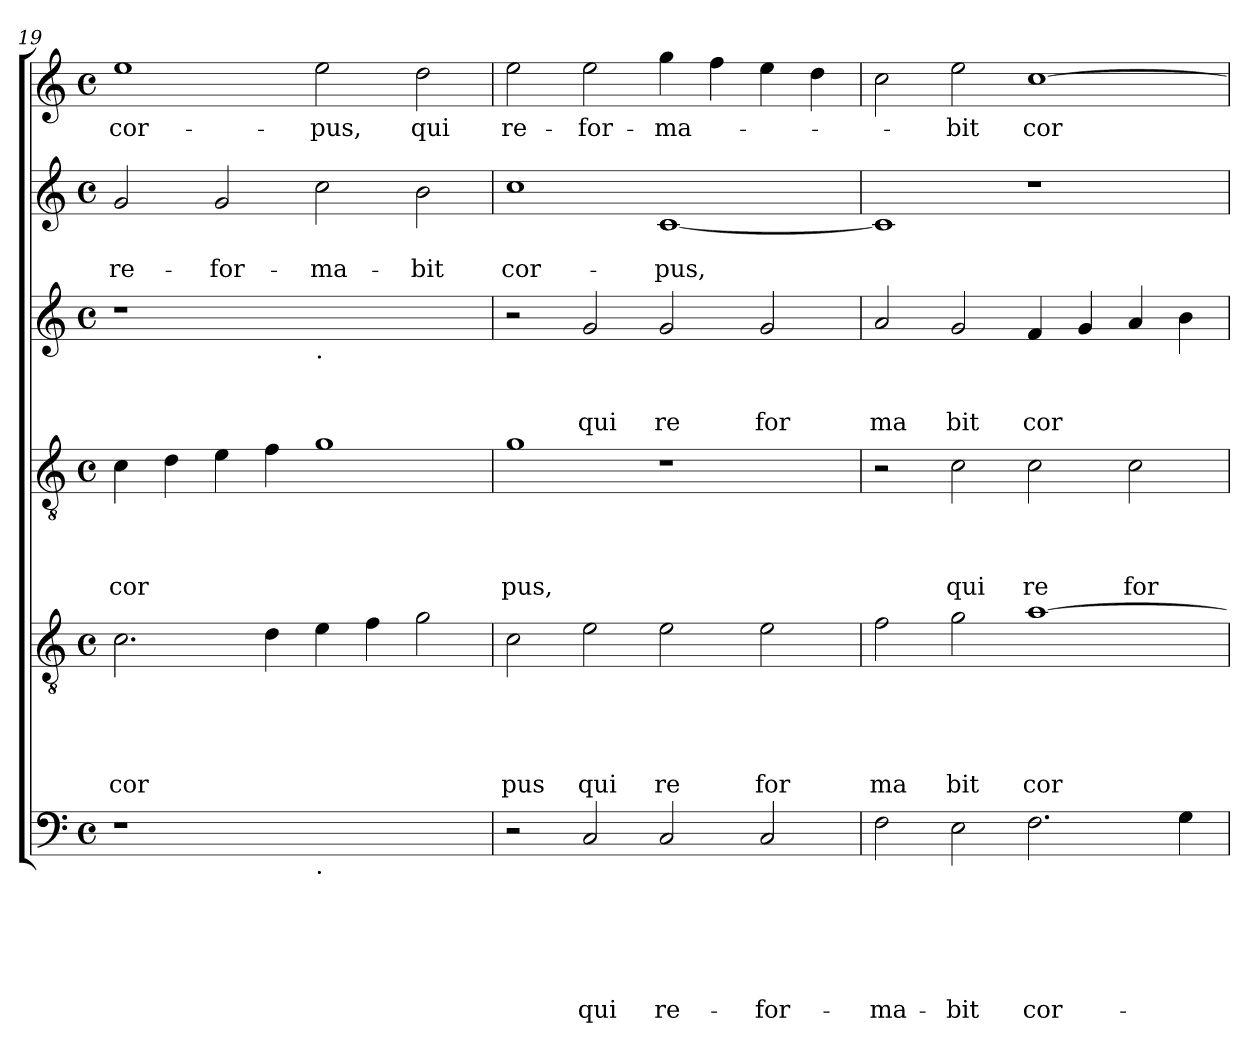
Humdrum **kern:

**kern	**text	**text	**text	**text	**text	**text	**kern	**text	**text	**text	**text	**text	**kern	**text	**text	**text	**text	**kern	**text	**text	**text	**kern	**text	**text	**kern	**text
*part6	*part6	*part6	*part6	*part6	*part6	*part6	*part5	*part5	*part5	*part5	*part5	*part5	*part4	*part4	*part4	*part4	*part4	*part3	*part3	*part3	*part3	*part2	*part2	*part2	*part1	*part1
*staff6	*staff6	*staff6	*staff6	*staff6	*staff6	*staff6	*staff5	*staff5	*staff5	*staff5	*staff5	*staff5	*staff4	*staff4	*staff4	*staff4	*staff4	*staff3	*staff3	*staff3	*staff3	*staff2	*staff2	*staff2	*staff1	*staff1
*clefF4	*	*	*	*	*	*	*clefGv2	*	*	*	*	*	*clefGv2	*	*	*	*	*clefG2	*	*	*	*clefG2	*	*	*clefG2	*
*k[]	*	*	*	*	*	*	*k[]	*	*	*	*	*	*k[]	*	*	*	*	*k[]	*	*	*	*k[]	*	*	*k[]	*
*C:	*	*	*	*	*	*	*C:	*	*	*	*	*	*C:	*	*	*	*	*C:	*	*	*	*C:	*	*	*C:	*
*M4/4	*	*	*	*	*	*	*M4/4	*	*	*	*	*	*M4/4	*	*	*	*	*M4/4	*	*	*	*M4/4	*	*	*M4/4	*
*met(c)	*	*	*	*	*	*	*met(c)	*	*	*	*	*	*met(c)	*	*	*	*	*met(c)	*	*	*	*met(c)	*	*	*met(c)	*
=19	=19	=19	=19	=19	=19	=19	=19	=19	=19	=19	=19	=19	=19	=19	=19	=19	=19	=19	=19	=19	=19	=19	=19	=19	=19	=19
!	!	!	!	!	!	!	!	!	!	!	!	!LO:LY:b	!	!	!	!	!LO:LY:b	!	!	!	!	!	!	!LO:LY:b	!	!LO:LY:b
1r	.	.	.	.	.	.	2.c\	.	.	.	.	cor	4c\	.	.	.	cor	1r	.	.	.	2g/	.	re-	1ee	cor-
.	.	.	.	.	.	.	.	.	.	.	.	.	4d\	.	.	.	.	.	.	.	.	.	.	.	.	.
!	!	!	!	!	!	!	!	!	!	!	!	!	!	!	!	!	!	!	!	!	!	!	!	!LO:LY:b	!	!
.	.	.	.	.	.	.	.	.	.	.	.	.	4e\	.	.	.	.	.	.	.	.	2g/	.	-for-	.	.
.	.	.	.	.	.	.	4d\	.	.	.	.	.	4f\	.	.	.	.	.	.	.	.	.	.	.	.	.
!	!	!	!	!	!	!	!	!	!	!	!	!	!	!	!	!	!	!LO:TX:b:t=.	!	!	!	!	!	!	!	!
!LO:TX:b:t=.	!	!	!	!	!	!	!	!	!	!	!	!	!	!	!	!	!	!	!	!	!	!	!	!	!	!
!	!	!	!	!	!	!	!	!	!	!	!	!	!	!	!	!	!	!	!	!	!	!	!	!LO:LY:b	!	!LO:LY:b
1ryy	.	.	.	.	.	.	4e\	.	.	.	.	.	1g	.	.	.	.	1ryy	.	.	.	2cc\	.	-ma-	2ee\	-pus,
.	.	.	.	.	.	.	4f\	.	.	.	.	.	.	.	.	.	.	.	.	.	.	.	.	.	.	.
!	!	!	!	!	!	!	!	!	!	!	!	!	!	!	!	!	!	!	!	!	!	!	!	!LO:LY:b	!	!LO:LY:b
.	.	.	.	.	.	.	2g\	.	.	.	.	.	.	.	.	.	.	.	.	.	.	2b\	.	-bit	2dd\	qui
=20	=20	=20	=20	=20	=20	=20	=20	=20	=20	=20	=20	=20	=20	=20	=20	=20	=20	=20	=20	=20	=20	=20	=20	=20	=20	=20
!	!	!	!	!	!	!	!	!	!	!	!	!LO:LY:b	!	!	!	!	!LO:LY:b	!	!	!	!	!	!	!LO:LY:b	!	!LO:LY:b
2r	.	.	.	.	.	.	2c\	.	.	.	.	pus	1g	.	.	.	pus,	2r	.	.	.	1cc	.	cor-	2ee\	re-
!	!	!	!	!	!	!LO:LY:b	!	!	!	!	!	!LO:LY:b	!	!	!	!	!	!	!	!	!LO:LY:b	!	!	!	!	!LO:LY:b
2C/	.	.	.	.	.	qui	2e\	.	.	.	.	qui	.	.	.	.	.	2g/	.	.	qui	.	.	.	2ee\	-for-
!	!	!	!	!	!	!LO:LY:b	!	!	!	!	!	!LO:LY:b	!	!	!	!	!	!	!	!	!LO:LY:b	!	!	!LO:LY:b	!	!LO:LY:b
2C/	.	.	.	.	.	re-	2e\	.	.	.	.	re	1r	.	.	.	.	2g/	.	.	re	[<1c	.	-pus,	4gg\	-ma-
.	.	.	.	.	.	.	.	.	.	.	.	.	.	.	.	.	.	.	.	.	.	.	.	.	4ff\	.
!	!	!	!	!	!	!LO:LY:b	!	!	!	!	!	!LO:LY:b	!	!	!	!	!	!	!	!	!LO:LY:b	!	!	!	!	!
2C/	.	.	.	.	.	-for-	2e\	.	.	.	.	for	.	.	.	.	.	2g/	.	.	for	.	.	.	4ee\	.
.	.	.	.	.	.	.	.	.	.	.	.	.	.	.	.	.	.	.	.	.	.	.	.	.	4dd\	.
=21	=21	=21	=21	=21	=21	=21	=21	=21	=21	=21	=21	=21	=21	=21	=21	=21	=21	=21	=21	=21	=21	=21	=21	=21	=21	=21
!	!	!	!	!	!	!LO:LY:b	!	!	!	!	!	!LO:LY:b	!	!	!	!	!	!	!	!	!LO:LY:b	!	!	!	!	!
2F\	.	.	.	.	.	-ma-	2f\	.	.	.	.	ma	2r	.	.	.	.	2a/	.	.	ma	1c]	.	.	2cc\	.
!	!	!	!	!	!	!LO:LY:b	!	!	!	!	!	!LO:LY:b	!	!	!	!	!LO:LY:b	!	!	!	!LO:LY:b	!	!	!	!	!LO:LY:b
2E\	.	.	.	.	.	-bit	2g\	.	.	.	.	bit	2c\	.	.	.	qui	2g/	.	.	bit	.	.	.	2ee\	-bit
!	!	!	!	!	!	!LO:LY:b	!	!	!	!	!	!LO:LY:b	!	!	!	!	!LO:LY:b	!	!	!	!LO:LY:b	!	!	!	!	!LO:LY:b
2.F\	.	.	.	.	.	cor-	[>1a	.	.	.	.	cor	2c\	.	.	.	re	4f/	.	.	cor	1r	.	.	[>1cc	cor-
.	.	.	.	.	.	.	.	.	.	.	.	.	.	.	.	.	.	4g/	.	.	.	.	.	.	.	.
!	!	!	!	!	!	!	!	!	!	!	!	!	!	!	!	!	!LO:LY:b	!	!	!	!	!	!	!	!	!
.	.	.	.	.	.	.	.	.	.	.	.	.	2c\	.	.	.	for	4a/	.	.	.	.	.	.	.	.
4G\	.	.	.	.	.	.	.	.	.	.	.	.	.	.	.	.	.	4b\	.	.	.	.	.	.	.	.
=	=	=	=	=	=	=	=	=	=	=	=	=	=	=	=	=	=	=	=	=	=	=	=	=	=	=
*-	*-	*-	*-	*-	*-	*-	*-	*-	*-	*-	*-	*-	*-	*-	*-	*-	*-	*-	*-	*-	*-	*-	*-	*-	*-	*-
